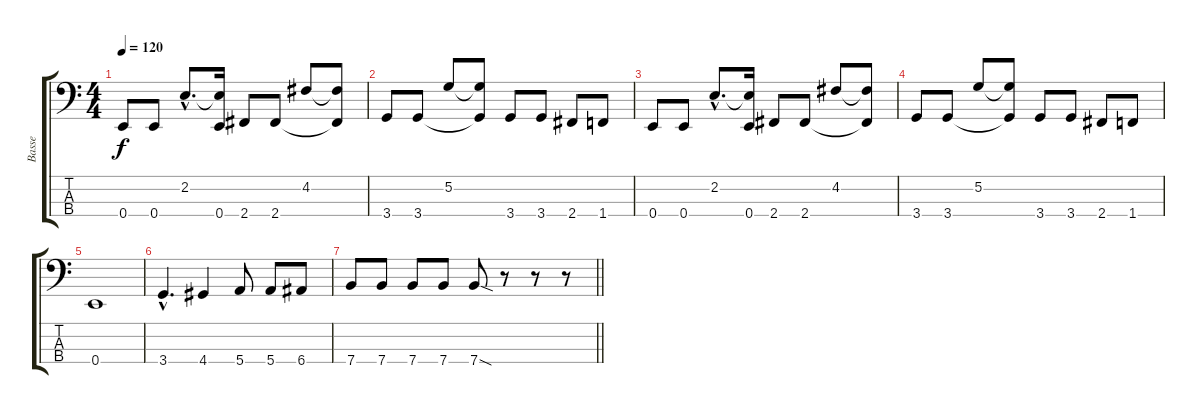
\track ("Basse" "Basse") {instrument synthbass2}
\staff {score tabs}
\tuning (G2 D2 A1 E1) {hide}
\ts (4 4)
\tempo 120
\clef f4
\ks c
0.4.8{dy f} 0.4.8 2.2{hac}.8{d} (2.2{t} 0.4).16 2.4.8 2.4.8 4.2.8 (4.2{t} 2.4{t}).8 |
3.4.8 3.4.8 5.2.8 (5.2{t} 3.4{t}).8 3.4.8 3.4.8 2.4.8 1.4.8 |
0.4.8 0.4.8 2.2{hac}.8{d} (2.2{t} 0.4).16 2.4.8 2.4.8 4.2.8 (4.2{t} 2.4{t}).8 |
3.4.8 3.4.8 5.2.8 (5.2{t} 3.4{t}).8 3.4.8 3.4.8 2.4.8 1.4.8 |
0.4.1 |
3.4{hac}.4{d} 4.4.4 5.4.8 5.4.8 6.4.8 |
\barLineRight lightlight
7.4.8 7.4.8 7.4.8 7.4.8 7.4{sod}.8 r.8 r.8 r.8
